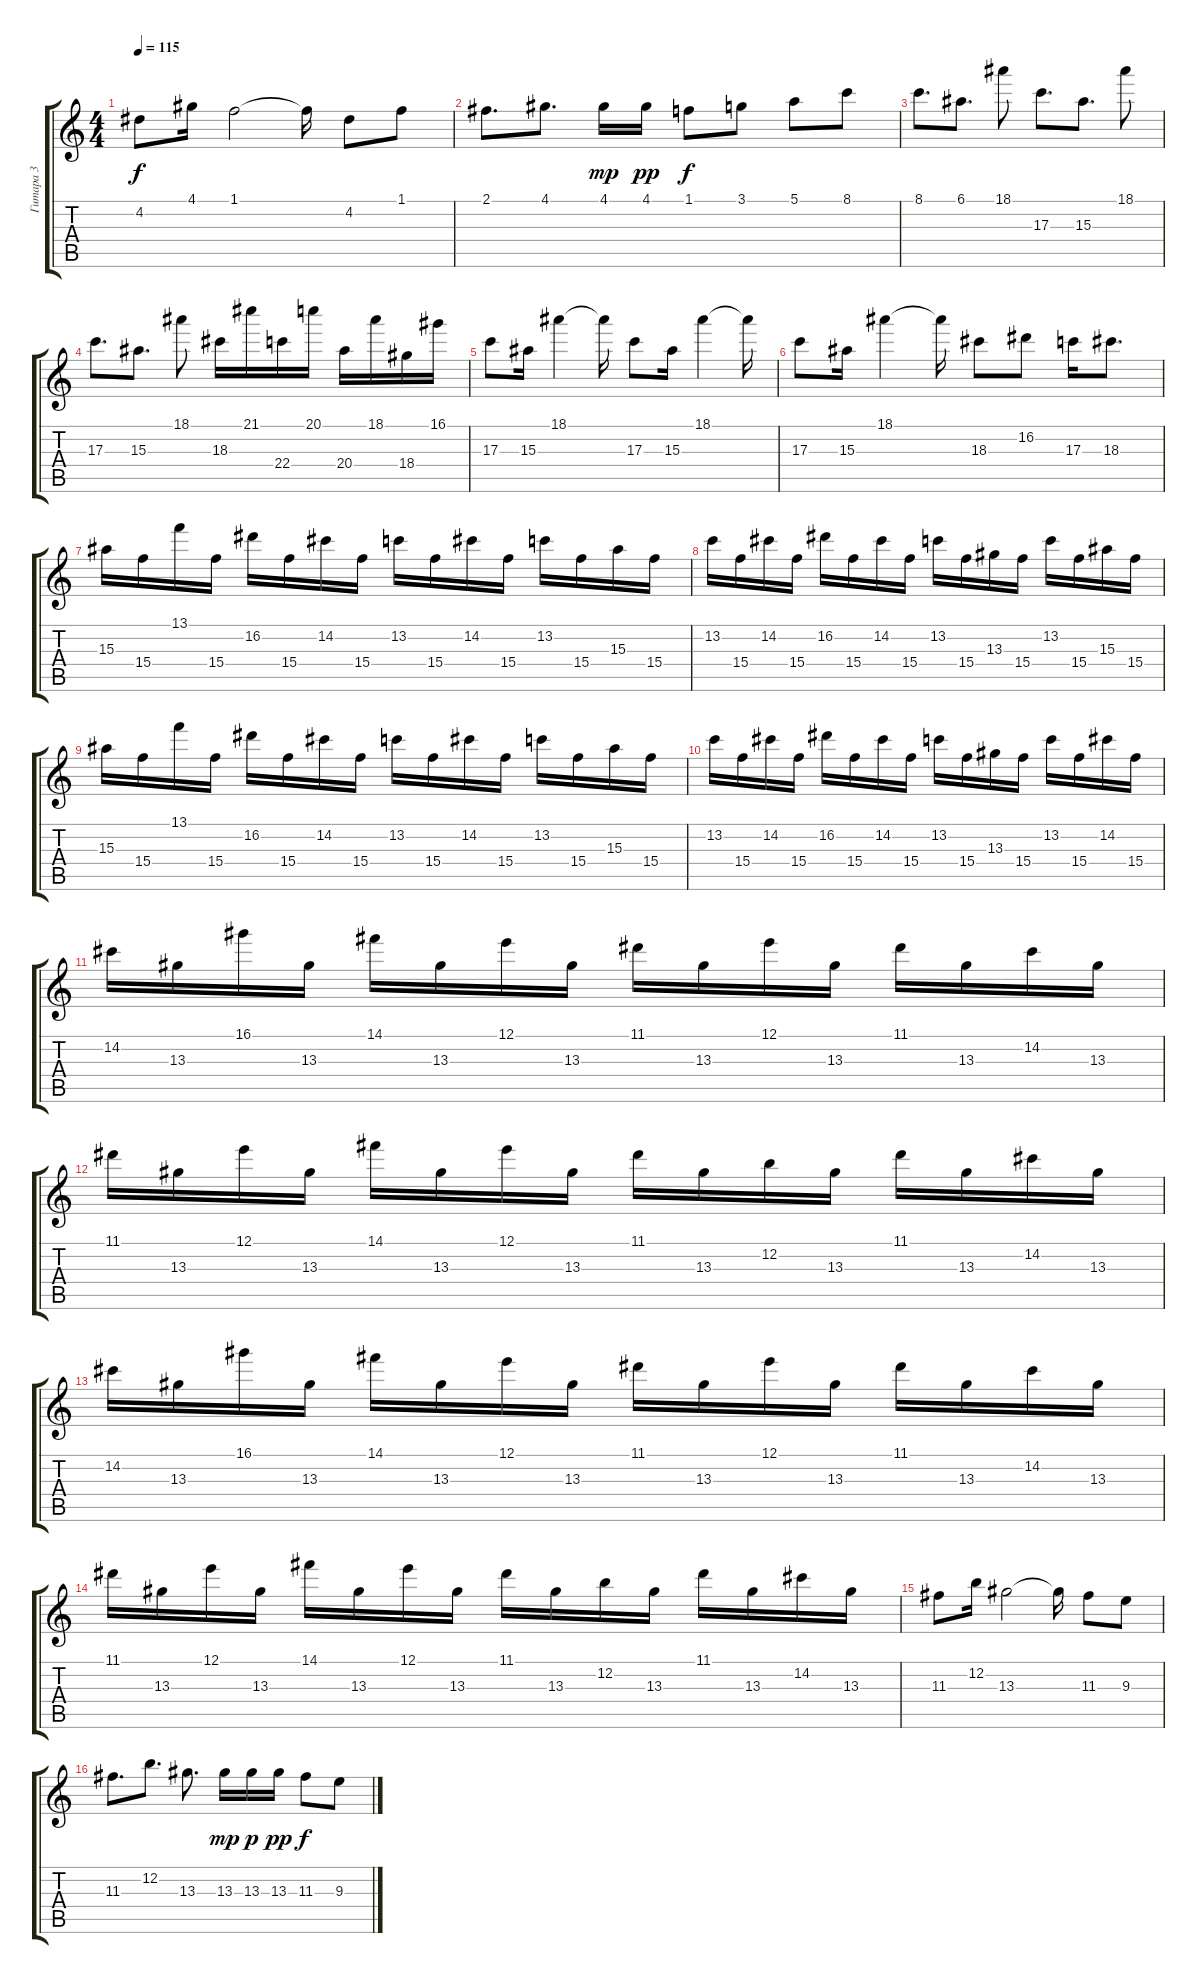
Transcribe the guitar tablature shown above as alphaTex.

\track ("Гитара 3" "Гитара 3") {instrument distortionguitar}
\staff {score tabs}
\tuning (E4 B3 G3 D3 A2 E2) {hide}
\ts (4 4)
\tempo 115
\clef g2
\ks c
4.2.8{dy f} 4.1.16 1.1.2 1.1{t}.16 4.2.8 1.1.8 |
2.1.8{d} 4.1.8{d} 4.1.16{dy mp} 4.1.16{dy pp} 1.1.8{dy f} 3.1.8 5.1.8 8.1.8 |
8.1.8{d} 6.1.8{d} 18.1.8 17.3.8{d} 15.3.8{d} 18.1.8 |
17.3.8{d} 15.3.8{d} 18.1.8 18.3.16 21.1.16 22.4.16 20.1.16 20.4.16 18.1.16 18.4.16 16.1.16 |
17.3.8 15.3.16 18.1.4 18.1{t}.16 17.3.8 15.3.16 18.1.4 18.1{t}.16 |
17.3.8 15.3.16 18.1.4 18.1{t}.16 18.3.8 16.2.8 17.3.16 18.3.8{d} |
15.3.16 15.4.16 13.1.16 15.4.16 16.2.16 15.4.16 14.2.16 15.4.16 13.2.16 15.4.16 14.2.16 15.4.16 13.2.16 15.4.16 15.3.16 15.4.16 |
13.2.16 15.4.16 14.2.16 15.4.16 16.2.16 15.4.16 14.2.16 15.4.16 13.2.16 15.4.16 13.3.16 15.4.16 13.2.16 15.4.16 15.3.16 15.4.16 |
15.3.16 15.4.16 13.1.16 15.4.16 16.2.16 15.4.16 14.2.16 15.4.16 13.2.16 15.4.16 14.2.16 15.4.16 13.2.16 15.4.16 15.3.16 15.4.16 |
13.2.16 15.4.16 14.2.16 15.4.16 16.2.16 15.4.16 14.2.16 15.4.16 13.2.16 15.4.16 13.3.16 15.4.16 13.2.16 15.4.16 14.2.16 15.4.16 |
14.2.16 13.3.16 16.1.16 13.3.16 14.1.16 13.3.16 12.1.16 13.3.16 11.1.16 13.3.16 12.1.16 13.3.16 11.1.16 13.3.16 14.2.16 13.3.16 |
11.1.16 13.3.16 12.1.16 13.3.16 14.1.16 13.3.16 12.1.16 13.3.16 11.1.16 13.3.16 12.2.16 13.3.16 11.1.16 13.3.16 14.2.16 13.3.16 |
14.2.16 13.3.16 16.1.16 13.3.16 14.1.16 13.3.16 12.1.16 13.3.16 11.1.16 13.3.16 12.1.16 13.3.16 11.1.16 13.3.16 14.2.16 13.3.16 |
11.1.16 13.3.16 12.1.16 13.3.16 14.1.16 13.3.16 12.1.16 13.3.16 11.1.16 13.3.16 12.2.16 13.3.16 11.1.16 13.3.16 14.2.16 13.3.16 |
11.3.8 12.2.16 13.3.2 13.3{t}.16 11.3.8 9.3.8 |
11.3.8{d} 12.2.8{d} 13.3.8{d} 13.3.16{dy mp} 13.3.16{dy p} 13.3.16{dy pp} 11.3.8{dy f} 9.3.8
